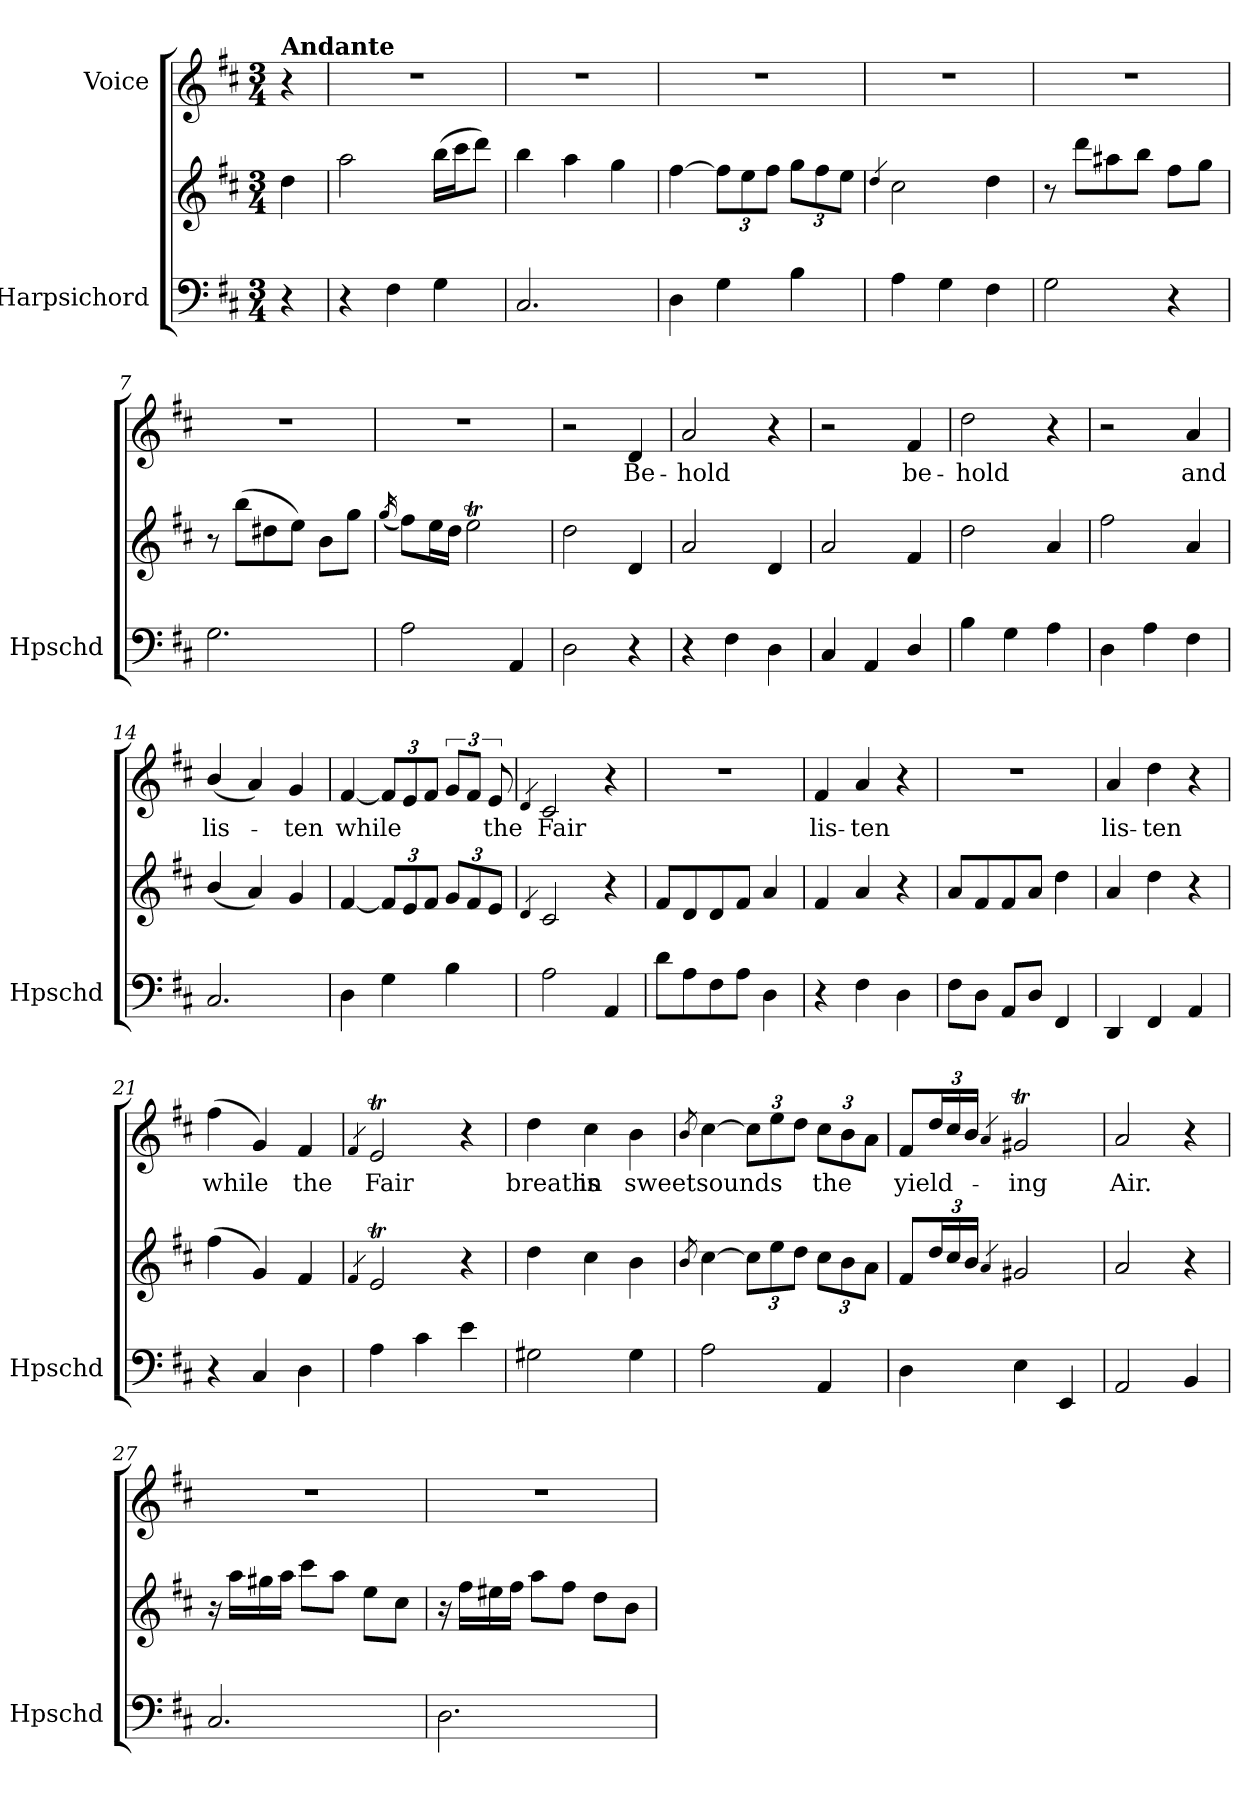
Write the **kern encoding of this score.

**kern	**kern	**kern	**text
*part2	*part2	*part1	*part1
*staff3	*staff2	*staff1	*staff1
*I"Harpsichord	*	*I"Voice	*
*I'Hpschd	*	*	*
*clefF4	*clefG2	*clefG2	*
*k[f#c#]	*k[f#c#]	*k[f#c#]	*
*M3/4	*M3/4	*M3/4	*
=1	=1	=1	=1
!	!	!LO:TX:a:B:t=Andante	!
4r	4dd\	4r	.
=2	=2	=2	=2
4r	2aa\	2.r	.
4F#\	.	.	.
4G\	(>16bb\LL	.	.
.	16ccc#\J	.	.
.	8ddd\J)	.	.
=3	=3	=3	=3
2.C#/	4bb\	2.r	.
.	4aa\	.	.
.	4gg\	.	.
=4	=4	=4	=4
4D\	[4ff#\	2.r	.
*	*Xbrackettup	*	*
4G\	12ff#\L]	.	.
.	12ee\	.	.
.	12ff#\J	.	.
4B\	12gg\L	.	.
.	12ff#\	.	.
.	12ee\J	.	.
=5	=5	=5	=5
.	4qdd/	.	.
4A\	2cc#\	2.r	.
4G\	.	.	.
4F#\	4dd\	.	.
=6	=6	=6	=6
2G\	8r	2.r	.
.	8ddd\L	.	.
.	8aa#X\	.	.
.	8bb\J	.	.
4r	8ff#\L	.	.
.	8gg\J	.	.
=7	=7	=7	=7
2.G\	8r	2.r	.
.	(>8bb\L	.	.
.	8dd#X\	.	.
.	8ee\J)	.	.
.	8b\L	.	.
.	8gg\J	.	.
!!LO:LB:g=z
=8	=8	=8	=8
.	(<16qgg/	.	.
2A\	8ff#\L)	2.r	.
.	16ee\L	.	.
.	16dd\JJ	.	.
.	2eeT\	.	.
4AA/	.	.	.
=9	=9	=9	=9
2D\	2dd\	2r	.
!	!	!	!LO:LY:b
4r	4d/	4d/	Be-
=10	=10	=10	=10
!	!	!	!LO:LY:b
4r	2a/	2a/	-hold
4F#\	.	.	.
4D\	4d/	4r	.
=11	=11	=11	=11
4C#/	2a/	2r	.
4AA/	.	.	.
!	!	!	!LO:LY:b
4D/	4f#/	4f#/	be-
=12	=12	=12	=12
!	!	!	!LO:LY:b
4B\	2dd\	2dd\	-hold
4G\	.	.	.
4A\	4a/	4r	.
=13	=13	=13	=13
4D\	2ff#\	2r	.
4A\	.	.	.
!	!	!	!LO:LY:b
4F#\	4a/	4a/	and
=14	=14	=14	=14
!	!	!	!LO:LY:b
2.C#/	(<4b/	(<4b/	lis-
.	4a/)	4a/)	.
!	!	!	!LO:LY:b
.	4g/	4g/	-ten
=15	=15	=15	=15
!	!	!	!LO:LY:b
4D\	[4f#/	[4f#/	while
*	*	*Xbrackettup	*
4G\	12f#/L]	12f#/L]	.
.	12e/	12e/	.
.	12f#/J	12f#/J	.
*	*	*brackettup	*
4B\	12g/L	12g/L	.
.	12f#/	12f#/J	.
!	!	!	!LO:LY:b
.	12e/J	12e/	the
=16	=16	=16	=16
.	4qd/	4qd/	.
!	!	!	!LO:LY:b
2A\	2c#/	2c#/	Fair
4AA/	4r	4r	.
!!LO:LB:g=z
=17	=17	=17	=17
8d\L	8f#/L	2.r	.
8A\	8d/	.	.
8F#\	8d/	.	.
8A\J	8f#/J	.	.
4D\	4a/	.	.
=18	=18	=18	=18
!	!	!	!LO:LY:b
4r	4f#/	4f#/	lis-
!	!	!	!LO:LY:b
4F#\	4a/	4a/	-ten
4D\	4r	4r	.
=19	=19	=19	=19
8F#\L	8a/L	2.r	.
8D\J	8f#/	.	.
8AA/L	8f#/	.	.
8D/J	8a/J	.	.
4FF#/	4dd\	.	.
=20	=20	=20	=20
!	!	!	!LO:LY:b
4DD/	4a/	4a/	lis-
!	!	!	!LO:LY:b
4FF#/	4dd\	4dd\	-ten
4AA/	4r	4r	.
=21	=21	=21	=21
!	!	!	!LO:LY:b
4r	(>4ff#\	(>4ff#\	while
4C#/	4g/)	4g/)	.
!	!	!	!LO:LY:b
4D\	4f#/	4f#/	the
=22	=22	=22	=22
.	4qf#/	4qf#/	.
!	!	!	!LO:LY:b
4A\	2eT/	2eT/	Fair
4c#\	.	.	.
4e\	4r	4r	.
=23	=23	=23	=23
!	!	!	!LO:LY:b
2G#X\	4dd\	4dd\	breaths
!	!	!	!LO:LY:b
.	4cc#\	4cc#\	in
!	!	!	!LO:LY:b
4G#\	4b\	4b\	sweet
=24	=24	=24	=24
.	8qb/	8qb/	.
!	!	!	!LO:LY:b
2A\	[4cc#\	[4cc#\	sounds
*	*	*Xbrackettup	*
.	12cc#\L]	12cc#\L]	.
.	12ee\	12ee\	.
.	12dd\J	12dd\J	.
!	!	!	!LO:LY:b
4AA/	12cc#\L	12cc#\L	the
.	12b\	12b\	.
.	12a\J	12a\J	.
!!LO:LB:g=z
=25	=25	=25	=25
!	!	!	!LO:LY:b
4D\	8f#/L	8f#/L	yield-
.	24dd/L	24dd/L	.
.	24cc#/	24cc#/	.
.	24b/JJ	24b/JJ	.
.	4qa/	4qa/	.
!	!	!	!LO:LY:b
4E\	2g#X/	2g#Xt/	-ing
4EE/	.	.	.
=26	=26	=26	=26
!	!	!	!LO:LY:b
2AA/	2a/	2a/	Air.
4BB/	4r	4r	.
=27	=27	=27	=27
2.C#/	16r	2.r	.
.	16aa\LL	.	.
.	16gg#X\	.	.
.	16aa\JJ	.	.
.	8ccc#\L	.	.
.	8aa\J	.	.
.	8ee\L	.	.
.	8cc#\J	.	.
=28	=28	=28	=28
2.D\	16r	2.r	.
.	16ff#\LL	.	.
.	16ee#X\	.	.
.	16ff#\JJ	.	.
.	8aa\L	.	.
.	8ff#\J	.	.
.	8dd\L	.	.
.	8b\J	.	.
=	=	=	=
*-	*-	*-	*-
